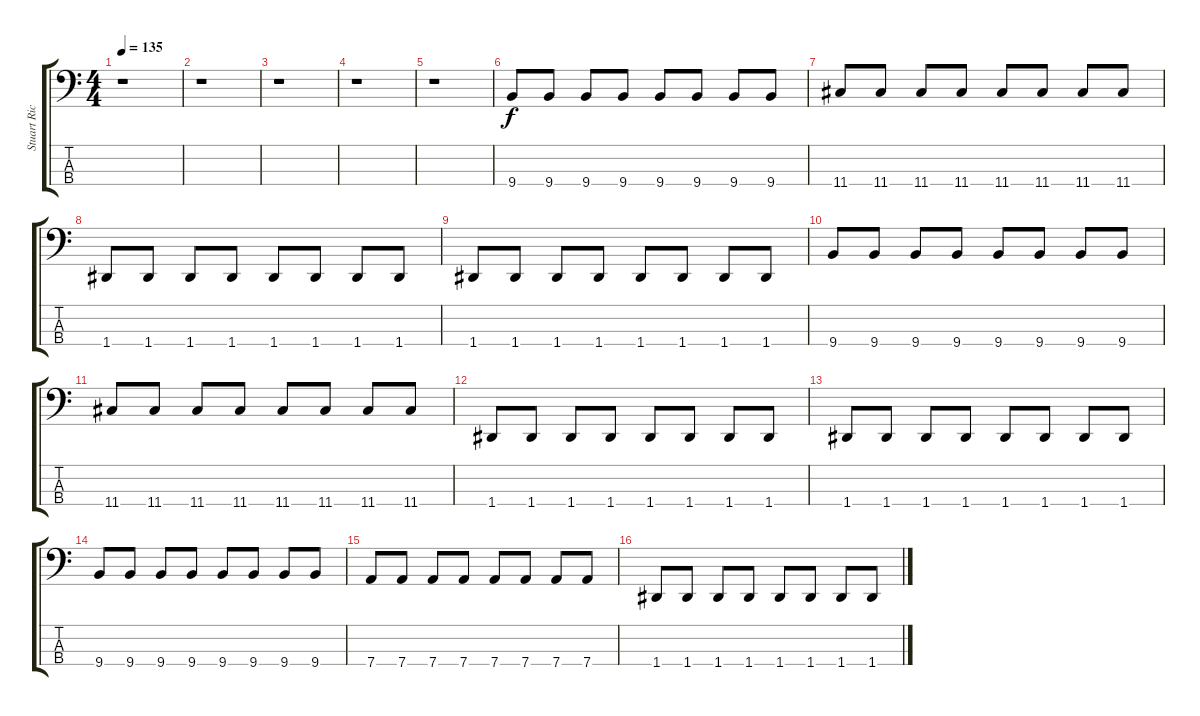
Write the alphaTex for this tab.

\track ("Stuart Richardsson" "Stuart Ric") {instrument electricbassfinger}
\staff {score tabs}
\tuning (G2 D2 A1 D1) {hide}
\ts (4 4)
\tempo 135
\clef f4
\ks c
r.1{dy f} |
r.1 |
r.1 |
r.1 |
r.1 |
9.4.8 9.4.8 9.4.8 9.4.8 9.4.8 9.4.8 9.4.8 9.4.8 |
11.4.8 11.4.8 11.4.8 11.4.8 11.4.8 11.4.8 11.4.8 11.4.8 |
1.4.8 1.4.8 1.4.8 1.4.8 1.4.8 1.4.8 1.4.8 1.4.8 |
1.4.8 1.4.8 1.4.8 1.4.8 1.4.8 1.4.8 1.4.8 1.4.8 |
9.4.8 9.4.8 9.4.8 9.4.8 9.4.8 9.4.8 9.4.8 9.4.8 |
11.4.8 11.4.8 11.4.8 11.4.8 11.4.8 11.4.8 11.4.8 11.4.8 |
1.4.8 1.4.8 1.4.8 1.4.8 1.4.8 1.4.8 1.4.8 1.4.8 |
1.4.8 1.4.8 1.4.8 1.4.8 1.4.8 1.4.8 1.4.8 1.4.8 |
9.4.8 9.4.8 9.4.8 9.4.8 9.4.8 9.4.8 9.4.8 9.4.8 |
7.4.8 7.4.8 7.4.8 7.4.8 7.4.8 7.4.8 7.4.8 7.4.8 |
1.4.8 1.4.8 1.4.8 1.4.8 1.4.8 1.4.8 1.4.8 1.4.8
